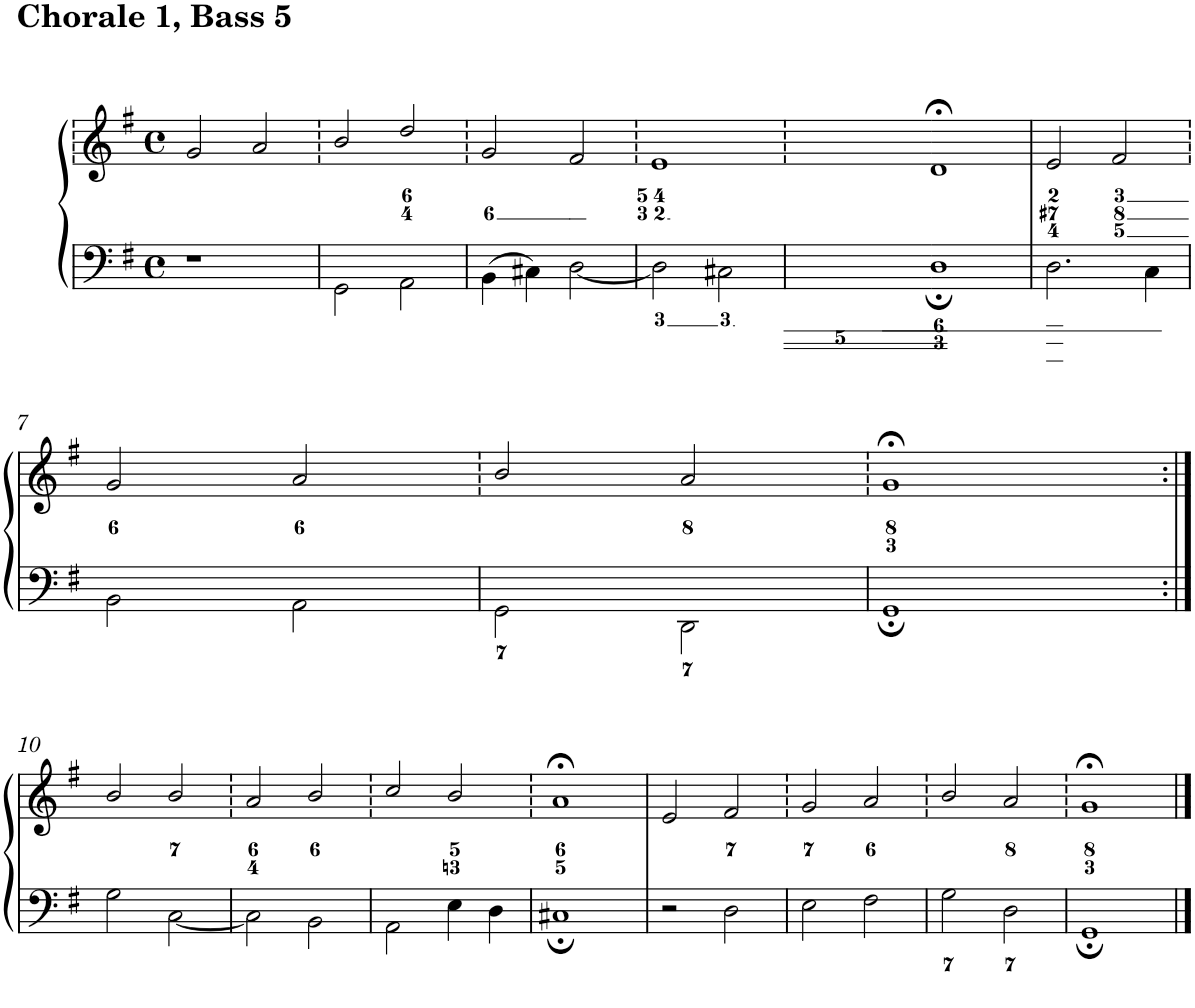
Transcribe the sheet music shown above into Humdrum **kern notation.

**kern	**kern
*part1	*part1
*staff2	*staff1
*I"Piano	*
*I'Pno.	*
*clefF4	*clefG2
*k[f#]	*k[f#]
*G:	*G:
*M4/4	*M4/4
*met(c)	*met(c)
=1	=1
1r	2g/
.	2a/
=2	=2
2GG\	2b/
2AA\	2dd/
=3	=3
4BB\	2g/
4C#X\	.
[<2D\	2f#/
=4	=4
2D\]	1e
2C#X\	.
=5	=5
1D;	1d;<
=6	=6
2.D\	2e/
.	2f#/
4C\	.
!!LO:LB:g=z
=7	=7
2BB\	2g/
2AA\	2a/
=8	=8
2GG\	2b/
2DD\	2a/
=9	=9
1GG;	1g;<
!!LO:LB:g=z
=10:|!	=10:|!
2G\	2b/
[<2C\	2b/
=11	=11
2C\]	2a/
2BB\	2b/
=12	=12
2AA\	2cc/
4E\	2b/
4D\	.
=13	=13
1C#X;	1a;<
=14	=14
2r	2e/
2D\	2f#/
=15	=15
2E\	2g/
2F#\	2a/
=16	=16
2G\	2b/
2D\	2a/
=17	=17
1GG;	1g;<
==	==
*-	*-
